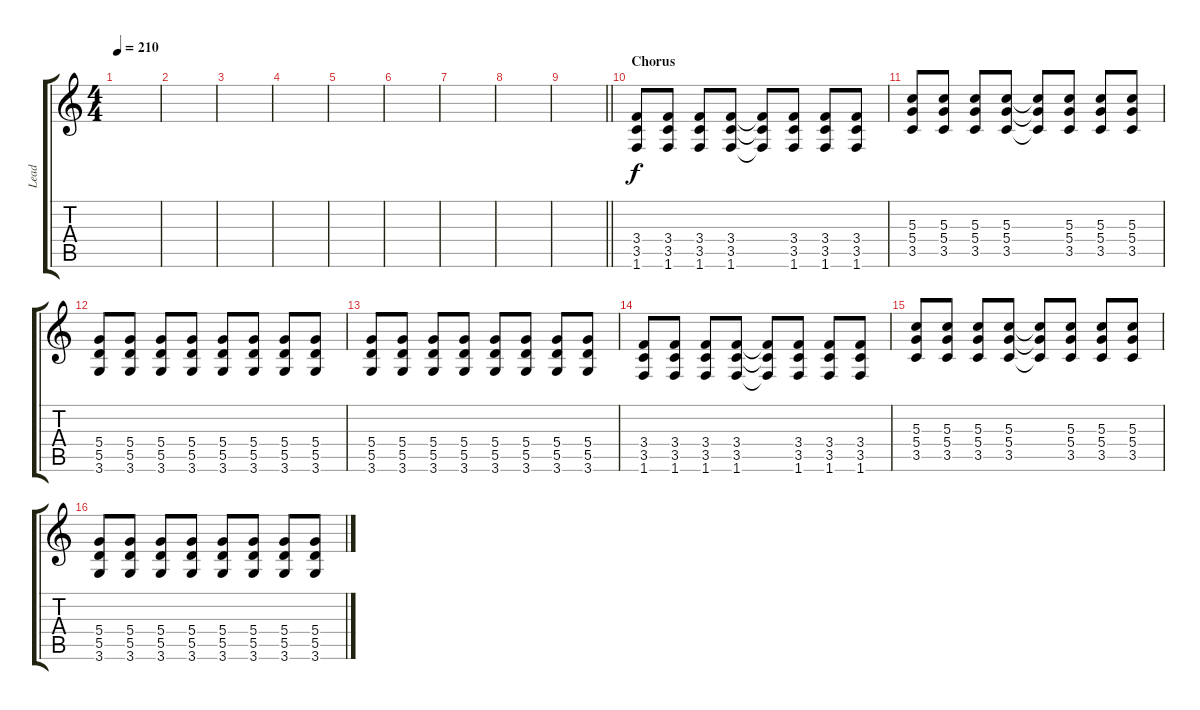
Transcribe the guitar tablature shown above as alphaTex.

\track ("Lead" "Lead") {instrument distortionguitar}
\staff {score tabs}
\tuning (E4 B3 G3 D3 A2 E2) {hide}
\ts (4 4)
\tempo 210
\clef g2
\ks c
|
|
|
|
|
|
|
|
\barLineRight lightlight
|
\section ("" "Chorus")
(3.4 3.5 1.6).8 (3.4 3.5 1.6).8 (3.4 3.5 1.6).8 (3.4 3.5 1.6).8 (3.4{t} 3.5{t} 1.6{t}).8 (3.4 3.5 1.6).8 (3.4 3.5 1.6).8 (3.4 3.5 1.6).8 |
(5.3 5.4 3.5).8 (5.3 5.4 3.5).8 (5.3 5.4 3.5).8 (5.3 5.4 3.5).8 (5.3{t} 5.4{t} 3.5{t}).8 (5.3 5.4 3.5).8 (5.3 5.4 3.5).8 (5.3 5.4 3.5).8 |
(5.4 5.5 3.6).8 (5.4 5.5 3.6).8 (5.4 5.5 3.6).8 (5.4 5.5 3.6).8 (5.4 5.5 3.6).8 (5.4 5.5 3.6).8 (5.4 5.5 3.6).8 (5.4 5.5 3.6).8 |
(5.4 5.5 3.6).8 (5.4 5.5 3.6).8 (5.4 5.5 3.6).8 (5.4 5.5 3.6).8 (5.4 5.5 3.6).8 (5.4 5.5 3.6).8 (5.4 5.5 3.6).8 (5.4 5.5 3.6).8 |
(3.4 3.5 1.6).8 (3.4 3.5 1.6).8 (3.4 3.5 1.6).8 (3.4 3.5 1.6).8 (3.4{t} 3.5{t} 1.6{t}).8 (3.4 3.5 1.6).8 (3.4 3.5 1.6).8 (3.4 3.5 1.6).8 |
(5.3 5.4 3.5).8 (5.3 5.4 3.5).8 (5.3 5.4 3.5).8 (5.3 5.4 3.5).8 (5.3{t} 5.4{t} 3.5{t}).8 (5.3 5.4 3.5).8 (5.3 5.4 3.5).8 (5.3 5.4 3.5).8 |
(5.4 5.5 3.6).8 (5.4 5.5 3.6).8 (5.4 5.5 3.6).8 (5.4 5.5 3.6).8 (5.4 5.5 3.6).8 (5.4 5.5 3.6).8 (5.4 5.5 3.6).8 (5.4 5.5 3.6).8
